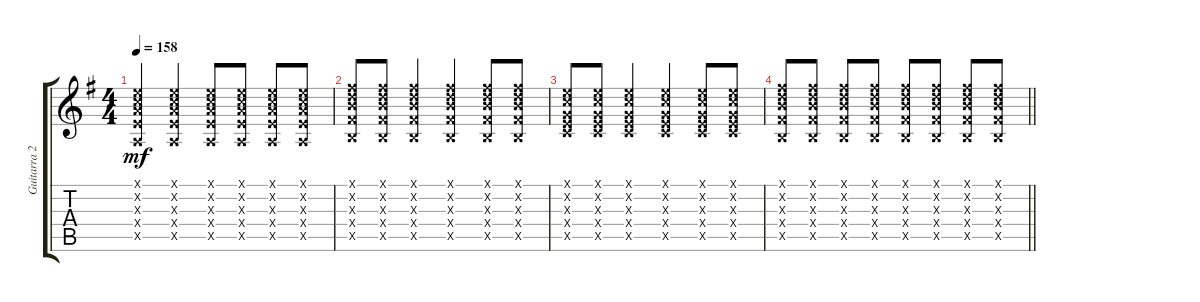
\track ("Guitarra 2" "Guitarra 2") {instrument acousticguitarsteel}
\staff {score tabs}
\tuning (E4 B3 G3 D3 A2 E2) {hide}
\ts (4 4)
\tempo 158
\clef g2
\ks g
(0.1{x} 1.2{x} 2.3{x} 2.4{x} 0.5{x}).4{dy mf} (0.1{x} 1.2{x} 2.3{x} 2.4{x} 0.5{x}).4 (0.1{x} 1.2{x} 2.3{x} 2.4{x} 0.5{x}).8 (0.1{x} 1.2{x} 2.3{x} 2.4{x} 0.5{x}).8 (0.1{x} 1.2{x} 2.3{x} 2.4{x} 0.5{x}).8 (0.1{x} 1.2{x} 2.3{x} 2.4{x} 0.5{x}).8 |
(2.1{x} 3.2{x} 4.3{x} 4.4{x} 2.5{x}).8 (2.1{x} 3.2{x} 4.3{x} 4.4{x} 2.5{x}).8 (2.1{x} 3.2{x} 4.3{x} 4.4{x} 2.5{x}).4 (2.1{x} 3.2{x} 4.3{x} 4.4{x} 2.5{x}).4 (2.1{x} 3.2{x} 4.3{x} 4.4{x} 2.5{x}).8 (2.1{x} 3.2{x} 4.3{x} 4.4{x} 2.5{x}).8 |
(0.1{x} 1.2{x} 0.3{x} 2.4{x} 3.5{x}).8 (0.1{x} 1.2{x} 0.3{x} 2.4{x} 3.5{x}).8 (0.1{x} 1.2{x} 0.3{x} 2.4{x} 3.5{x}).4 (0.1{x} 1.2{x} 0.3{x} 2.4{x} 3.5{x}).4 (0.1{x} 1.2{x} 0.3{x} 2.4{x} 3.5{x}).8 (0.1{x} 1.2{x} 0.3{x} 2.4{x} 3.5{x}).8 |
\barLineRight lightlight
(2.1{x} 3.2{x} 4.3{x} 4.4{x} 2.5{x}).8 (2.1{x} 3.2{x} 4.3{x} 4.4{x} 2.5{x}).8 (2.1{x} 3.2{x} 4.3{x} 4.4{x} 2.5{x}).8 (2.1{x} 3.2{x} 4.3{x} 4.4{x} 2.5{x}).8 (2.1{x} 3.2{x} 4.3{x} 4.4{x} 2.5{x}).8 (2.1{x} 3.2{x} 4.3{x} 4.4{x} 2.5{x}).8 (2.1{x} 3.2{x} 4.3{x} 4.4{x} 2.5{x}).8 (2.1{x} 3.2{x} 4.3{x} 4.4{x} 2.5{x}).8
